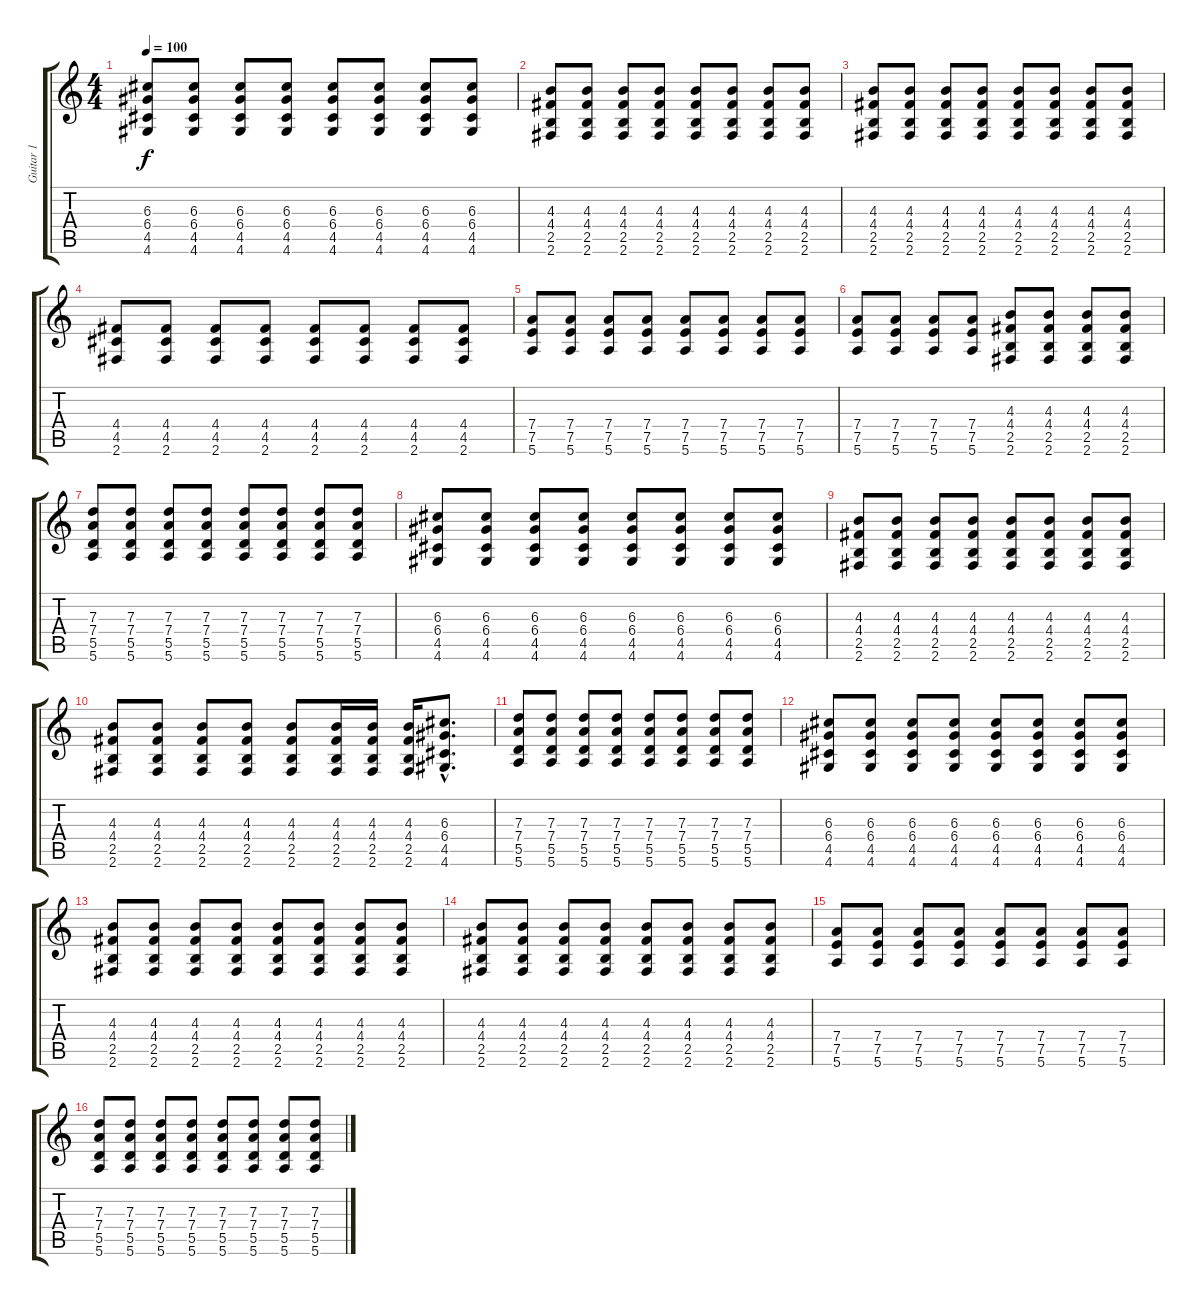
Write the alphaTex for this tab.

\track ("Guitar 1" "Guitar 1") {instrument overdrivenguitar}
\staff {score tabs}
\tuning (E4 B3 G3 D3 A2 E2) {hide}
\ts (4 4)
\tempo 100
\clef g2
\ks c
(6.3 6.4 4.5 4.6).8{dy f} (6.3 6.4 4.5 4.6).8 (6.3 6.4 4.5 4.6).8 (6.3 6.4 4.5 4.6).8 (6.3 6.4 4.5 4.6).8 (6.3 6.4 4.5 4.6).8 (6.3 6.4 4.5 4.6).8 (6.3 6.4 4.5 4.6).8 |
(4.3 4.4 2.5 2.6).8 (4.3 4.4 2.5 2.6).8 (4.3 4.4 2.5 2.6).8 (4.3 4.4 2.5 2.6).8 (4.3 4.4 2.5 2.6).8 (4.3 4.4 2.5 2.6).8 (4.3 4.4 2.5 2.6).8 (4.3 4.4 2.5 2.6).8 |
(4.3 4.4 2.5 2.6).8 (4.3 4.4 2.5 2.6).8 (4.3 4.4 2.5 2.6).8 (4.3 4.4 2.5 2.6).8 (4.3 4.4 2.5 2.6).8 (4.3 4.4 2.5 2.6).8 (4.3 4.4 2.5 2.6).8 (4.3 4.4 2.5 2.6).8 |
(4.4 4.5 2.6).8 (4.4 4.5 2.6).8 (4.4 4.5 2.6).8 (4.4 4.5 2.6).8 (4.4 4.5 2.6).8 (4.4 4.5 2.6).8 (4.4 4.5 2.6).8 (4.4 4.5 2.6).8 |
(7.4 7.5 5.6).8 (7.4 7.5 5.6).8 (7.4 7.5 5.6).8 (7.4 7.5 5.6).8 (7.4 7.5 5.6).8 (7.4 7.5 5.6).8 (7.4 7.5 5.6).8 (7.4 7.5 5.6).8 |
(7.4 7.5 5.6).8 (7.4 7.5 5.6).8 (7.4 7.5 5.6).8 (7.4 7.5 5.6).8 (4.3 4.4 2.5 2.6).8 (4.3 4.4 2.5 2.6).8 (4.3 4.4 2.5 2.6).8 (4.3 4.4 2.5 2.6).8 |
(7.3 7.4 5.5 5.6).8 (7.3 7.4 5.5 5.6).8 (7.3 7.4 5.5 5.6).8 (7.3 7.4 5.5 5.6).8 (7.3 7.4 5.5 5.6).8 (7.3 7.4 5.5 5.6).8 (7.3 7.4 5.5 5.6).8 (7.3 7.4 5.5 5.6).8 |
(6.3 6.4 4.5 4.6).8 (6.3 6.4 4.5 4.6).8 (6.3 6.4 4.5 4.6).8 (6.3 6.4 4.5 4.6).8 (6.3 6.4 4.5 4.6).8 (6.3 6.4 4.5 4.6).8 (6.3 6.4 4.5 4.6).8 (6.3 6.4 4.5 4.6).8 |
(4.3 4.4 2.5 2.6).8 (4.3 4.4 2.5 2.6).8 (4.3 4.4 2.5 2.6).8 (4.3 4.4 2.5 2.6).8 (4.3 4.4 2.5 2.6).8 (4.3 4.4 2.5 2.6).8 (4.3 4.4 2.5 2.6).8 (4.3 4.4 2.5 2.6).8 |
(4.3 4.4 2.5 2.6).8 (4.3 4.4 2.5 2.6).8 (4.3 4.4 2.5 2.6).8 (4.3 4.4 2.5 2.6).8 (4.3 4.4 2.5 2.6).8 (4.3 4.4 2.5 2.6).16 (4.3 4.4 2.5 2.6).16 (4.3 4.4 2.5 2.6).16 (6.3{hac} 6.4{hac} 4.5{hac} 4.6{hac}).8{d} |
(7.3 7.4 5.5 5.6).8 (7.3 7.4 5.5 5.6).8 (7.3 7.4 5.5 5.6).8 (7.3 7.4 5.5 5.6).8 (7.3 7.4 5.5 5.6).8 (7.3 7.4 5.5 5.6).8 (7.3 7.4 5.5 5.6).8 (7.3 7.4 5.5 5.6).8 |
(6.3 6.4 4.5 4.6).8 (6.3 6.4 4.5 4.6).8 (6.3 6.4 4.5 4.6).8 (6.3 6.4 4.5 4.6).8 (6.3 6.4 4.5 4.6).8 (6.3 6.4 4.5 4.6).8 (6.3 6.4 4.5 4.6).8 (6.3 6.4 4.5 4.6).8 |
(4.3 4.4 2.5 2.6).8 (4.3 4.4 2.5 2.6).8 (4.3 4.4 2.5 2.6).8 (4.3 4.4 2.5 2.6).8 (4.3 4.4 2.5 2.6).8 (4.3 4.4 2.5 2.6).8 (4.3 4.4 2.5 2.6).8 (4.3 4.4 2.5 2.6).8 |
(4.3 4.4 2.5 2.6).8 (4.3 4.4 2.5 2.6).8 (4.3 4.4 2.5 2.6).8 (4.3 4.4 2.5 2.6).8 (4.3 4.4 2.5 2.6).8 (4.3 4.4 2.5 2.6).8 (4.3 4.4 2.5 2.6).8 (4.3 4.4 2.5 2.6).8 |
(7.4 7.5 5.6).8 (7.4 7.5 5.6).8 (7.4 7.5 5.6).8 (7.4 7.5 5.6).8 (7.4 7.5 5.6).8 (7.4 7.5 5.6).8 (7.4 7.5 5.6).8 (7.4 7.5 5.6).8 |
(7.3 7.4 5.5 5.6).8 (7.3 7.4 5.5 5.6).8 (7.3 7.4 5.5 5.6).8 (7.3 7.4 5.5 5.6).8 (7.3 7.4 5.5 5.6).8 (7.3 7.4 5.5 5.6).8 (7.3 7.4 5.5 5.6).8 (7.3 7.4 5.5 5.6).8
